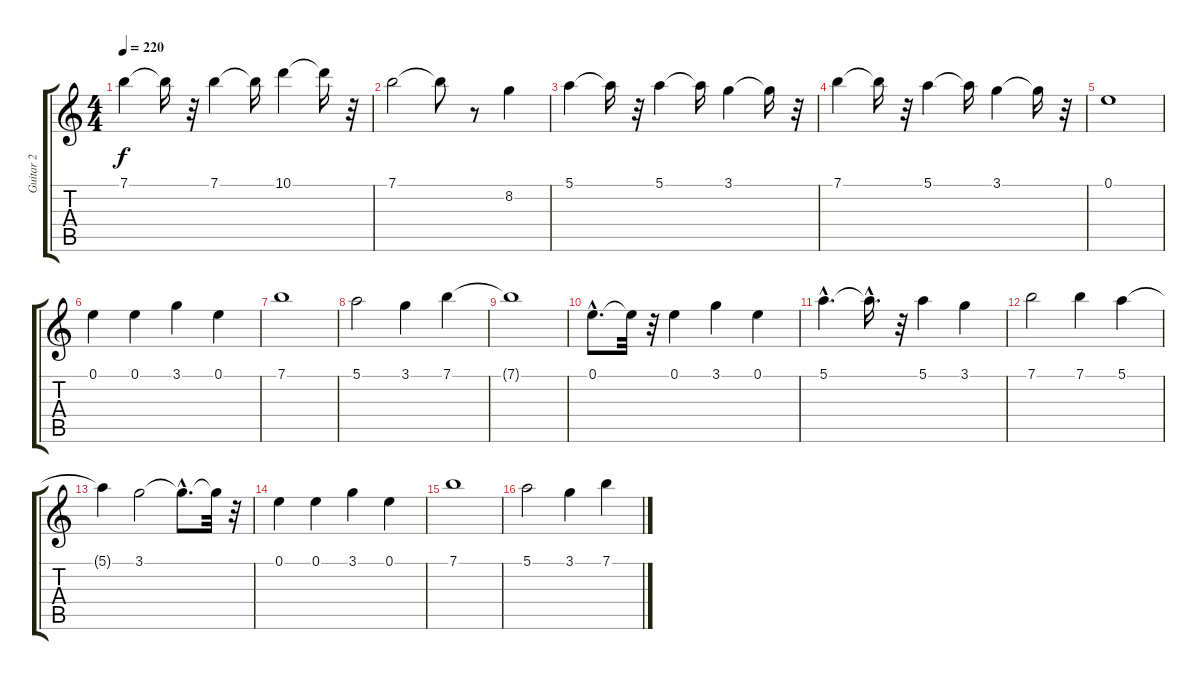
\track ("Guitar 2" "Guitar 2") {instrument electricbasspick}
\staff {score tabs}
\tuning (E4 B3 G3 D3 A2 E2) {hide}
\ts (4 4)
\tempo 220
\clef g2
\ks c
7.1.4{dy f} 7.1{t}.16 r.32 7.1.4 7.1{t}.16 10.1.4 10.1{t}.16 r.32 |
7.1.2 7.1{t}.8 r.8 8.2.4 |
5.1.4 5.1{t}.16 r.32 5.1.4 5.1{t}.16 3.1.4 3.1{t}.16 r.32 |
7.1.4 7.1{t}.16 r.32 5.1.4 5.1{t}.16 3.1.4 3.1{t}.16 r.32 |
0.1.1 |
0.1.4 0.1.4 3.1.4 0.1.4 |
7.1.1 |
5.1.2 3.1.4 7.1.4 |
7.1{t}.1 |
0.1{hac}.8{d} 0.1{t}.32 r.32 0.1.4 3.1.4 0.1.4 |
5.1{hac}.4{d} 5.1{hac t}.16{d} r.32 5.1.4 3.1.4 |
7.1.2 7.1.4 5.1.4 |
5.1{t}.4 3.1.2 3.1{hac t}.8{d} 3.1{t}.32 r.32 |
0.1.4 0.1.4 3.1.4 0.1.4 |
7.1.1 |
5.1.2 3.1.4 7.1.4
